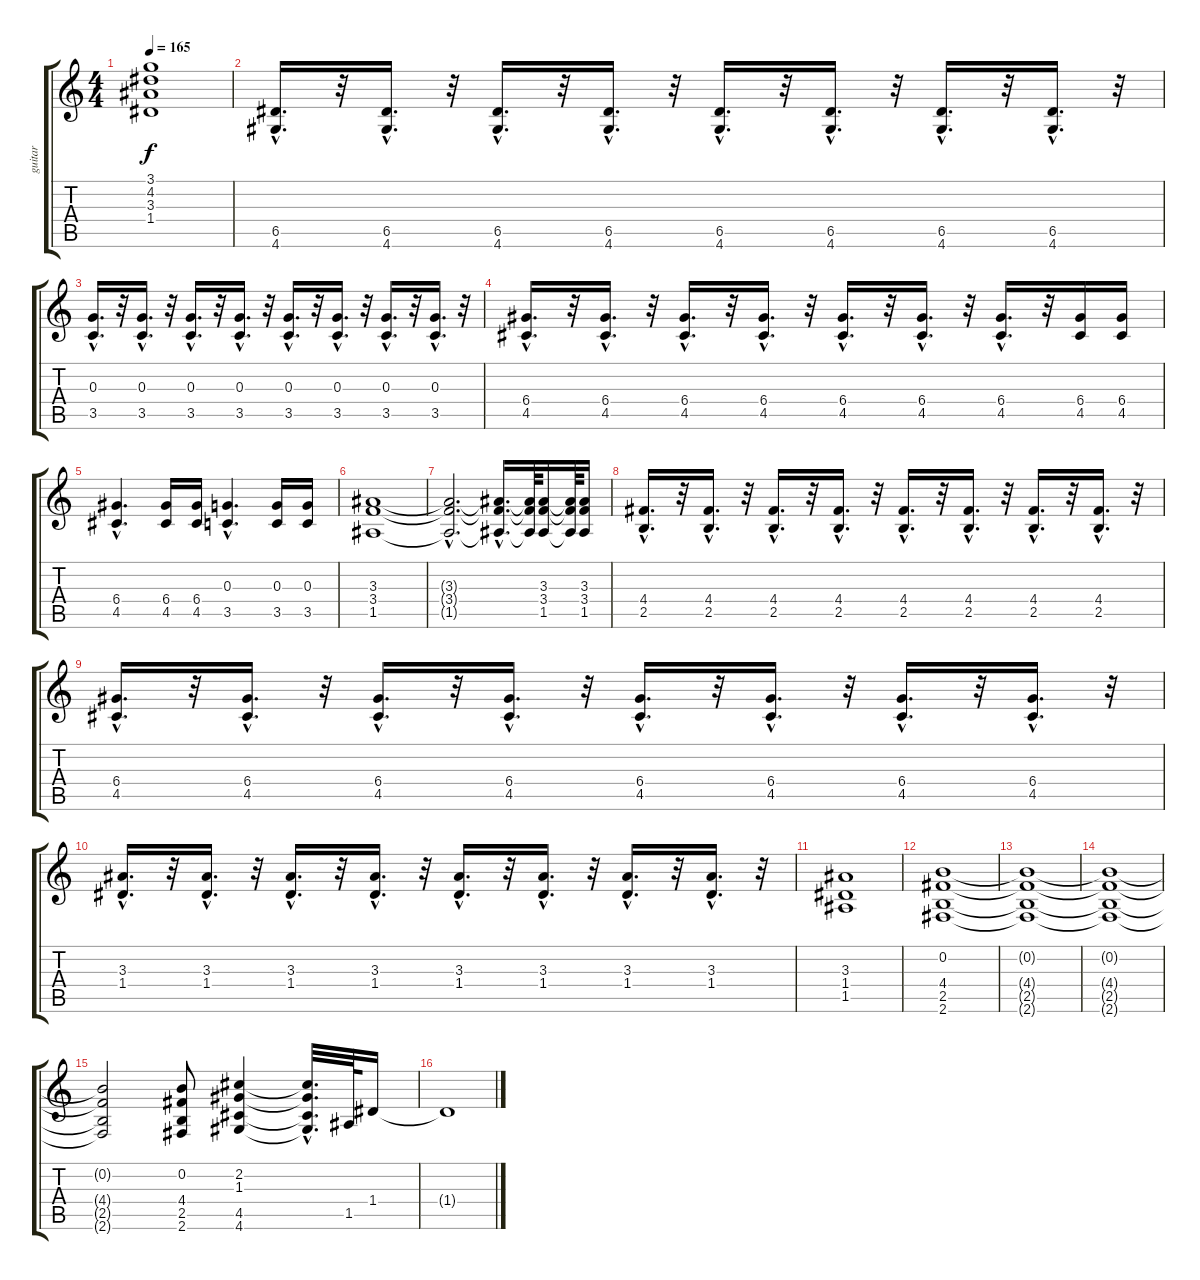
\track ("guitar" "guitar") {instrument overdrivenguitar}
\staff {score tabs}
\tuning (E4 B3 G3 D3 A2 E2) {hide}
\ts (4 4)
\tempo 165
\clef g2
\ks c
(3.1{t} 4.2{t} 3.3{t} 1.4{t}).1{dy f} |
(6.5{hac} 4.6{hac}).16{d} r.32 (6.5{hac} 4.6{hac}).16{d} r.32 (6.5{hac} 4.6{hac}).16{d} r.32 (6.5{hac} 4.6{hac}).16{d} r.32 (6.5{hac} 4.6{hac}).16{d} r.32 (6.5{hac} 4.6{hac}).16{d} r.32 (6.5{hac} 4.6{hac}).16{d} r.32 (6.5{hac} 4.6{hac}).16{d} r.32 |
(0.3{hac} 3.5{hac}).16{d} r.32 (0.3{hac} 3.5{hac}).16{d} r.32 (0.3{hac} 3.5{hac}).16{d} r.32 (0.3{hac} 3.5{hac}).16{d} r.32 (0.3{hac} 3.5{hac}).16{d} r.32 (0.3{hac} 3.5{hac}).16{d} r.32 (0.3{hac} 3.5{hac}).16{d} r.32 (0.3{hac} 3.5{hac}).16{d} r.32 |
(6.4{hac} 4.5{hac}).16{d} r.32 (6.4{hac} 4.5{hac}).16{d} r.32 (6.4{hac} 4.5{hac}).16{d} r.32 (6.4{hac} 4.5{hac}).16{d} r.32 (6.4{hac} 4.5{hac}).16{d} r.32 (6.4{hac} 4.5{hac}).16{d} r.32 (6.4{hac} 4.5{hac}).16{d} r.32 (6.4 4.5).16 (6.4 4.5).16 |
(6.4{hac} 4.5{hac}).4{d} (6.4 4.5).16 (6.4 4.5).16 (0.3{hac} 3.5{hac}).4{d} (0.3 3.5).16 (0.3 3.5).16 |
(3.3 3.4 1.5).1 |
(3.3{hac t} 3.4{hac t} 1.5{hac t}).2{d} (3.3{hac t} 3.4{hac t} 1.5{hac t}).16{d} (3.3{t} 3.4{t} 1.5{t}).64 (3.3 3.4 1.5).16 (3.3{t} 3.4{t} 1.5{t}).64 (3.3 3.4 1.5).16 |
(4.4{hac} 2.5{hac}).16{d} r.32 (4.4{hac} 2.5{hac}).16{d} r.32 (4.4{hac} 2.5{hac}).16{d} r.32 (4.4{hac} 2.5{hac}).16{d} r.32 (4.4{hac} 2.5{hac}).16{d} r.32 (4.4{hac} 2.5{hac}).16{d} r.32 (4.4{hac} 2.5{hac}).16{d} r.32 (4.4{hac} 2.5{hac}).16{d} r.32 |
(6.4{hac} 4.5{hac}).16{d} r.32 (6.4{hac} 4.5{hac}).16{d} r.32 (6.4{hac} 4.5{hac}).16{d} r.32 (6.4{hac} 4.5{hac}).16{d} r.32 (6.4{hac} 4.5{hac}).16{d} r.32 (6.4{hac} 4.5{hac}).16{d} r.32 (6.4{hac} 4.5{hac}).16{d} r.32 (6.4{hac} 4.5{hac}).16{d} r.32 |
(3.3{hac} 1.4{hac}).16{d} r.32 (3.3{hac} 1.4{hac}).16{d} r.32 (3.3{hac} 1.4{hac}).16{d} r.32 (3.3{hac} 1.4{hac}).16{d} r.32 (3.3{hac} 1.4{hac}).16{d} r.32 (3.3{hac} 1.4{hac}).16{d} r.32 (3.3{hac} 1.4{hac}).16{d} r.32 (3.3{hac} 1.4{hac}).16{d} r.32 |
(3.3 1.4 1.5).1 |
(0.2 4.4 2.5 2.6).1 |
(0.2{t} 4.4{t} 2.5{t} 2.6{t}).1 |
(0.2{t} 4.4{t} 2.5{t} 2.6{t}).1 |
(0.2{t} 4.4{t} 2.5{t} 2.6{t}).2 (0.2 4.4 2.5 2.6).8 (2.2 1.3 4.5 4.6).4 (2.2{hac t} 1.3{hac t} 4.5{hac t} 4.6{hac t}).32{d} 1.5.64 1.4.16 |
1.4{t}.1
